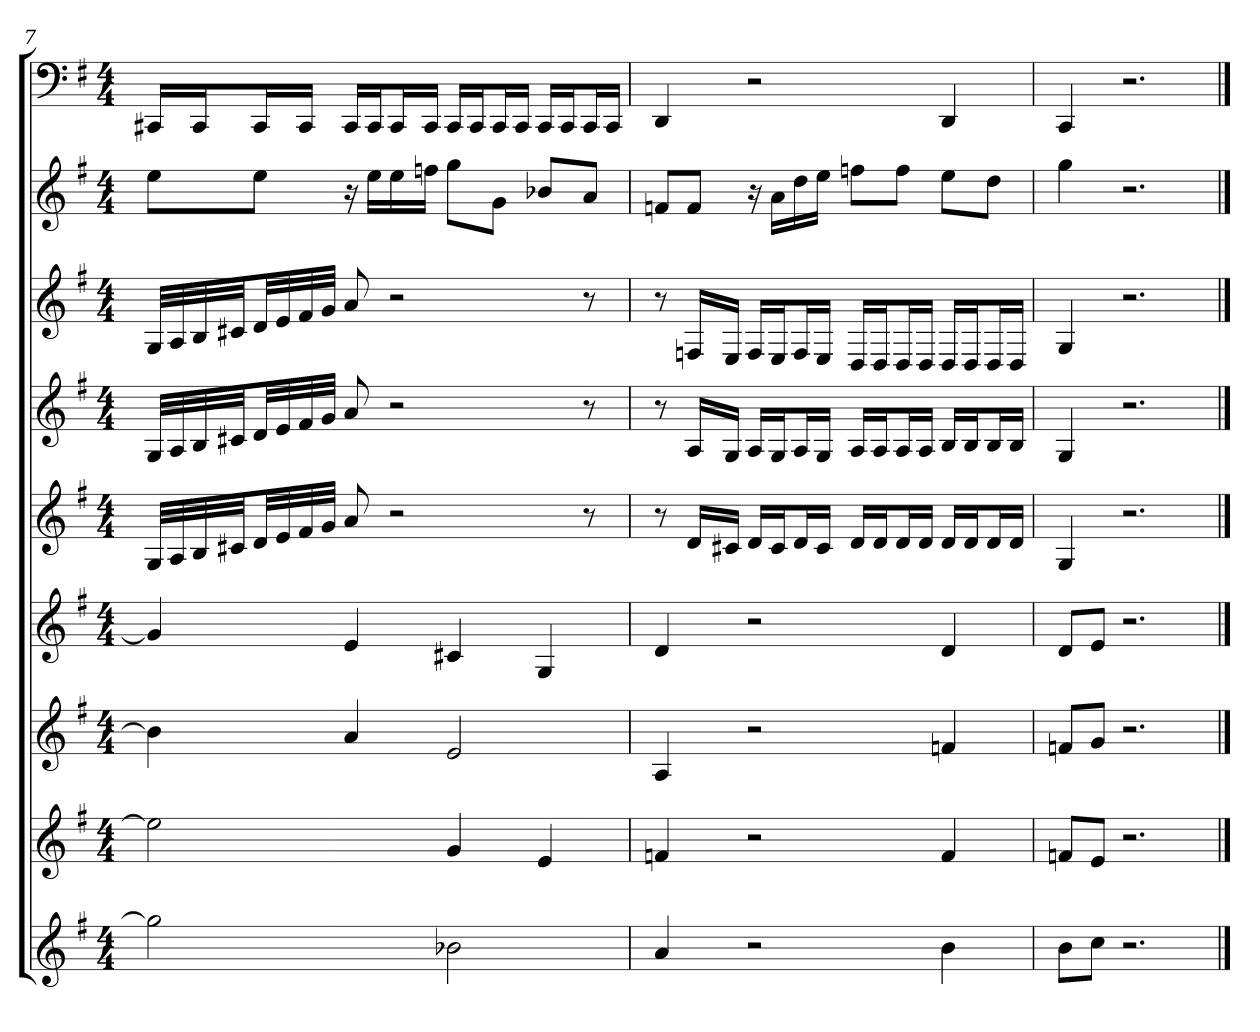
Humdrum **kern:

**kern	**kern	**kern	**kern	**kern	**kern	**kern	**kern	**kern
*part9	*part8	*part7	*part6	*part5	*part4	*part3	*part2	*part1
*staff9	*staff8	*staff7	*staff6	*staff5	*staff4	*staff3	*staff2	*staff1
*clefG2	*clefG2	*clefG2	*clefG2	*clefG2	*clefG2	*clefG2	*clefG2	*clefF4
*k[f#]	*k[f#]	*k[f#]	*k[f#]	*k[f#]	*k[f#]	*k[f#]	*k[f#]	*k[f#]
*G:	*G:	*G:	*G:	*G:	*G:	*G:	*G:	*G:
*M4/4	*M4/4	*M4/4	*M4/4	*M4/4	*M4/4	*M4/4	*M4/4	*M4/4
=7	=7	=7	=7	=7	=7	=7	=7	=7
2gg]	2ee]	4b-]	4g]	32G/LLL	32G/LLL	32G/LLL	8ee\L	16CC#X/LL
.	.	.	.	32A/	32A/	32A/	.	.
.	.	.	.	32B/	32B/	32B/	.	16CC#/J
.	.	.	.	32c#X/JJ	32c#X/JJ	32c#X/JJ	.	.
.	.	.	.	32d/LL	32d/LL	32d/LL	8ee\J	16CC#/L
.	.	.	.	32e/	32e/	32e/	.	.
.	.	.	.	32f#/	32f#/	32f#/	.	16CC#/JJ
.	.	.	.	32g/JJJ	32g/JJJ	32g/JJJ	.	.
.	.	4a	4e	8a	8a	8a	16r	16CC#/LL
.	.	.	.	.	.	.	16ee\LL	16CC#/J
.	.	.	.	2r	2r	2r	16ee\	16CC#/L
.	.	.	.	.	.	.	16ffn\JJ	16CC#/JJ
2b-X	4g	2e	4c#X	.	.	.	8gg\L	16CC#/LL
.	.	.	.	.	.	.	.	16CC#/J
.	.	.	.	.	.	.	8g\J	16CC#/L
.	.	.	.	.	.	.	.	16CC#/JJ
.	4e	.	4G	.	.	.	8b-X/L	16CC#/LL
.	.	.	.	.	.	.	.	16CC#/J
.	.	.	.	8r	8r	8r	8a/J	16CC#/L
.	.	.	.	.	.	.	.	16CC#/JJ
=8	=8	=8	=8	=8	=8	=8	=8	=8
4a	4fn	4A	4d	8r	8r	8r	8fn/L	4DD
.	.	.	.	16d/LL	16A/LL	16Fn/LL	8f/J	.
.	.	.	.	16c#X/JJ	16G/JJ	16E/JJ	.	.
2r	2r	2r	2r	16d/LL	16A/LL	16F/LL	16r	2r
.	.	.	.	16c#/J	16G/J	16E/J	16a\LL	.
.	.	.	.	16d/L	16A/L	16F/L	16dd\	.
.	.	.	.	16c#/JJ	16G/JJ	16E/JJ	16ee\JJ	.
.	.	.	.	16d/LL	16A/LL	16D/LL	8ffn\L	.
.	.	.	.	16d/J	16A/J	16D/J	.	.
.	.	.	.	16d/L	16A/L	16D/L	8ff\J	.
.	.	.	.	16d/JJ	16A/JJ	16D/JJ	.	.
4b	4f	4fn	4d	16d/LL	16B/LL	16D/LL	8ee\L	4DD
.	.	.	.	16d/J	16B/J	16D/J	.	.
.	.	.	.	16d/L	16B/L	16D/L	8dd\J	.
.	.	.	.	16d/JJ	16B/JJ	16D/JJ	.	.
=9	=9	=9	=9	=9	=9	=9	=9	=9
8b\L	8fn/L	8fn/L	8d/L	4G	4G	4G	4gg	4CC
8cc\J	8e/J	8g/J	8e/J	.	.	.	.	.
2.r	2.r	2.r	2.r	2.r	2.r	2.r	2.r	2.r
==	==	==	==	==	==	==	==	==
*-	*-	*-	*-	*-	*-	*-	*-	*-
